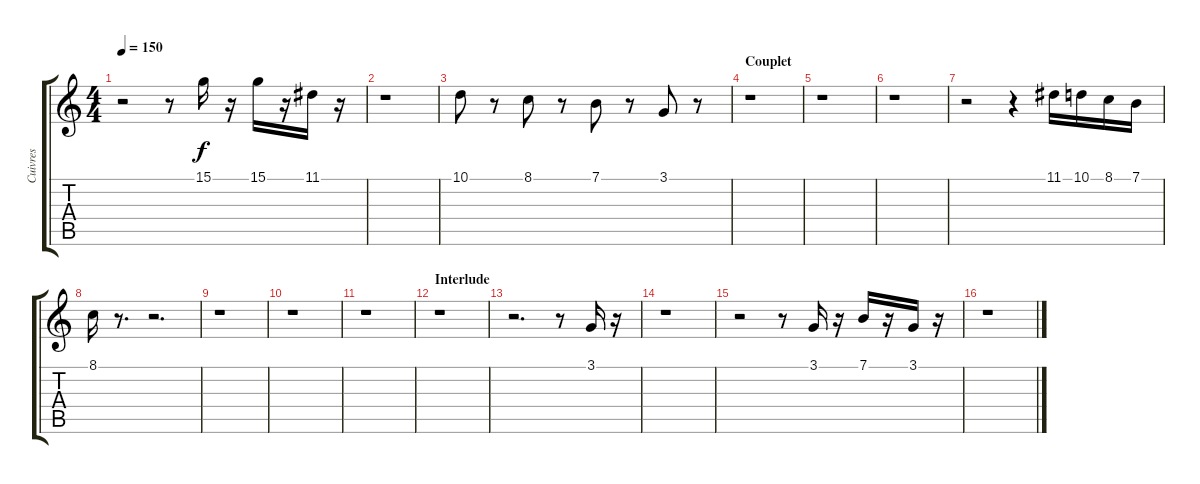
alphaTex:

\track ("Cuivres" "Cuivres") {instrument brasssection}
\staff {score tabs}
\tuning (E4 B3 G3 D3 A2 E2) {hide}
\ts (4 4)
\tempo 150
\clef g2
\ks c
r.2{dy f} r.8 15.1.16 r.16 15.1.16 r.16 11.1.16 r.16 |
r.1 |
10.1.8 r.8 8.1.8 r.8 7.1.8 r.8 3.1.8 r.8 |
\section ("" "Couplet")
r.1 |
r.1 |
r.1 |
r.2 r.4 11.1.16 10.1.16 8.1.16 7.1.16 |
8.1.16 r.8{d} r.2{d} |
r.1 |
r.1 |
r.1 |
\section ("" "Interlude")
r.1 |
r.2{d} r.8 3.1.16 r.16 |
r.1 |
r.2 r.8 3.1.16 r.16 7.1.16 r.16 3.1.16 r.16 |
r.1
